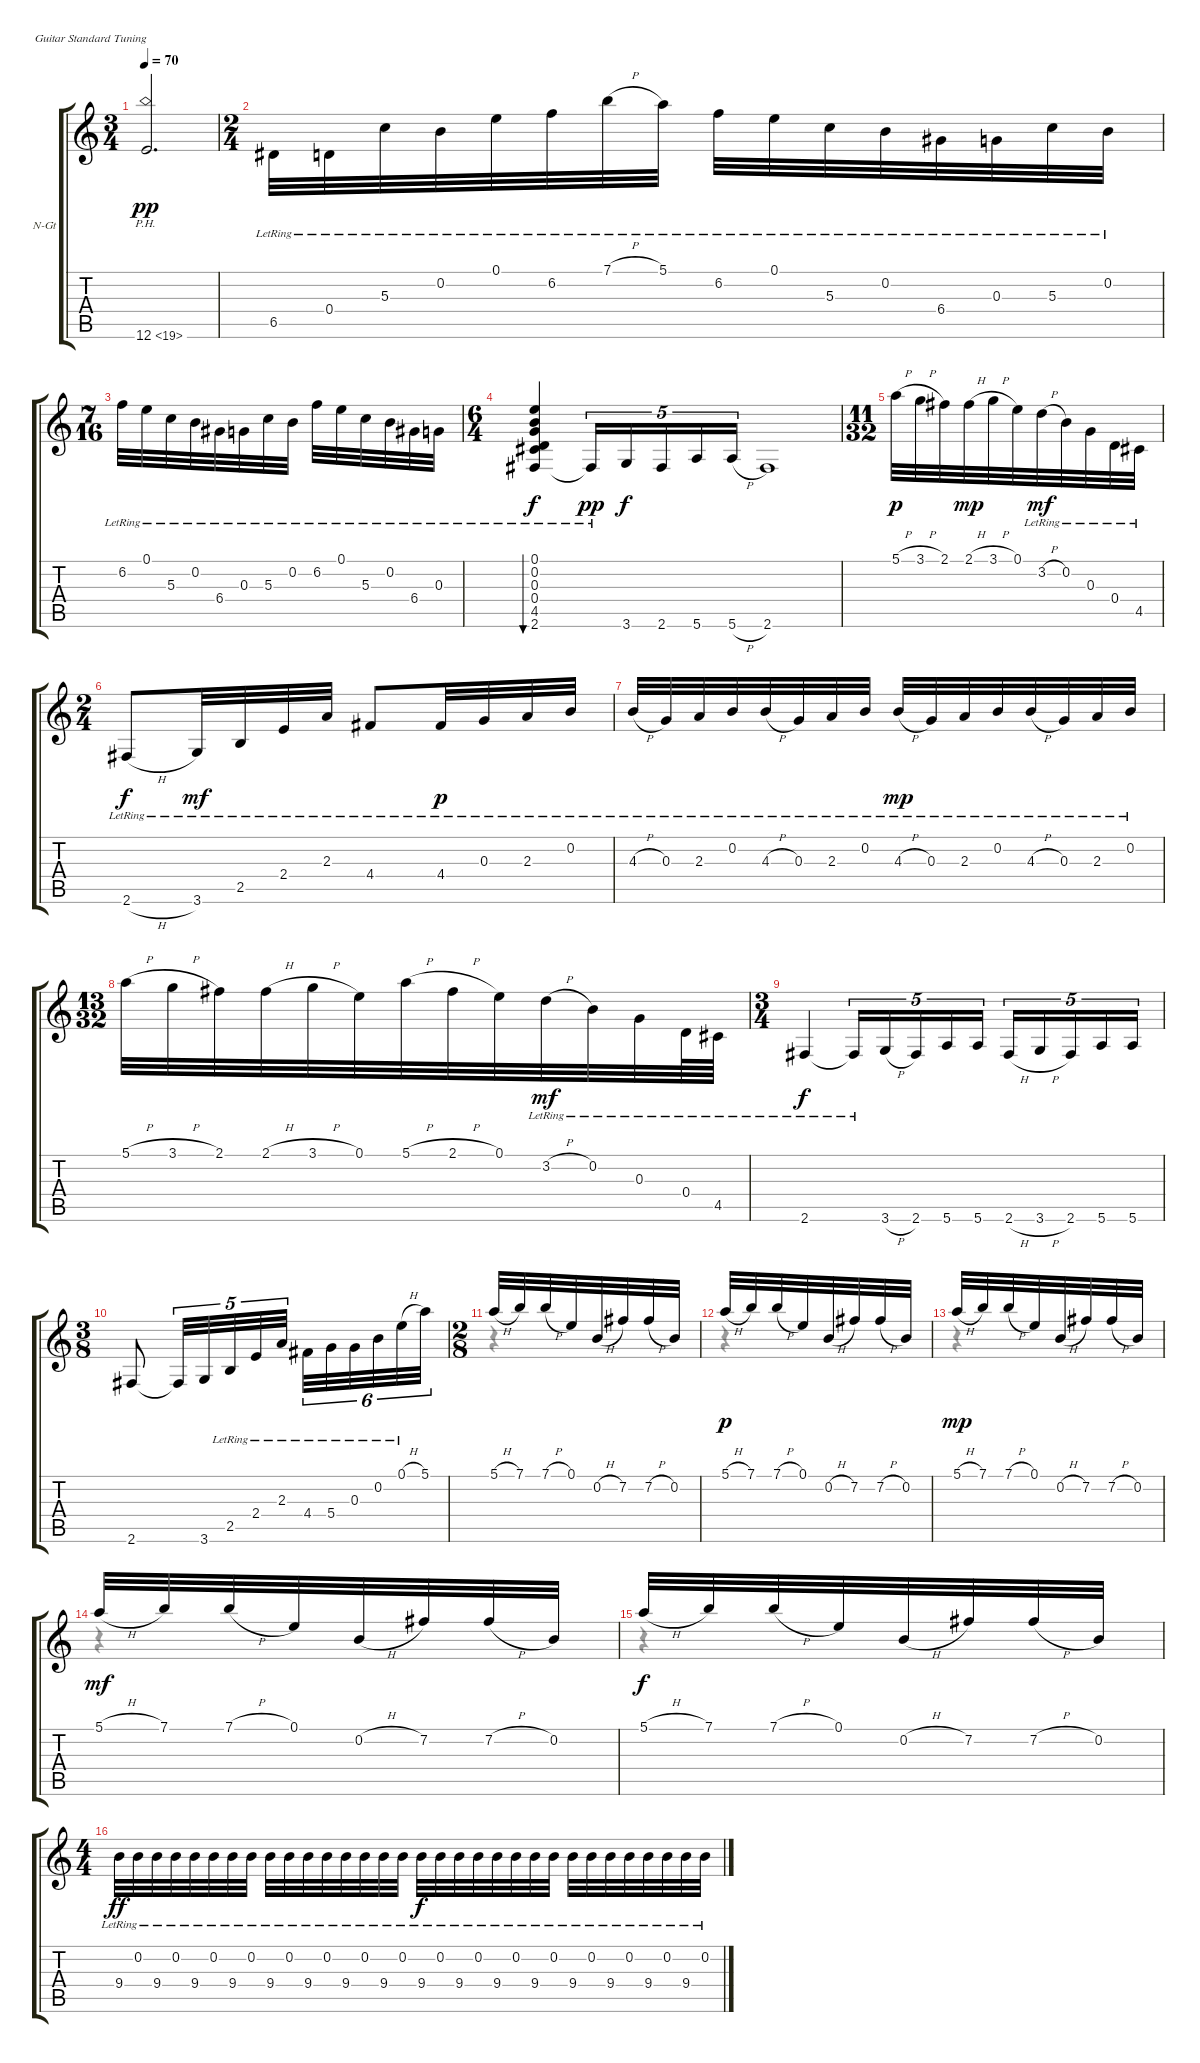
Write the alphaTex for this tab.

\bracketExtendMode groupsimilarinstruments
\firstSystemTrackNameOrientation horizontal
\otherSystemsTrackNameOrientation horizontal
\track ("Ãèòàðà" "N-Gt") {instrument acousticguitarnylon}
\staff {score tabs}
\tuning (E4 B3 G3 D3 A2 E2)
\voice
\ts (3 4)
\beaming (8 2 2 2)
\tempo 70
\clef g2
\ks c
12.6{ph 7}.2{d dy pp} |
\ts (2 4)
\beaming (8 2 2 2)
6.5{lr}.32 0.4{lr}.32 5.3{lr}.32 0.2{lr}.32 0.1{lr}.32 6.2{lr}.32 7.1{h lr}.32 5.1{lr}.32 6.2{lr}.32 0.1{lr}.32 5.3{lr}.32 0.2{lr}.32 6.4{lr}.32 0.3{lr}.32 5.3{lr}.32 0.2{lr}.32 |
\ts (7 16)
\beaming (8 2 2 2)
6.2{lr}.32 0.1{lr}.32{beam merge} 5.3{lr}.32 0.2{lr}.32{beam merge} 6.4{lr}.32 0.3{lr}.32{beam merge} 5.3{lr}.32 0.2{lr}.32 6.2{lr}.32 0.1{lr}.32{beam merge} 5.3{lr}.32 0.2{lr}.32{beam merge} 6.4{lr}.32 0.3{lr}.32 |
\ts (6 4)
\beaming (8 6 6)
(0.1{lr} 0.2{lr} 0.3{lr} 0.4{lr} 4.5{lr} 2.6{lr}).4{bu 240 dy f} 2.6{lr t}.16{tu (5 4) dy pp} 3.6.16{tu (5 4) dy f} 2.6.16{tu (5 4)} 5.6.16{tu (5 4)} 5.6{h}.16{tu (5 4)} 2.6.1 |
\ts (11 32)
\beaming (8 2)
5.1{h}.32{dy p beam merge} 3.1{h}.32{beam merge} 2.1.32{beam merge} 2.1{h}.32{dy mp beam merge} 3.1{h}.32{beam merge} 0.1.32{beam merge} 3.2{h lr}.32{dy mf beam merge} 0.2{lr}.32{beam merge} 0.3{lr}.32{beam merge} 0.4{lr}.32{beam merge} 4.5{lr}.32 |
\ts (2 4)
\beaming (8 2 2)
2.6{h lr}.8{dy f beam merge} 3.6{lr}.32{dy mf beam merge} 2.5{lr}.32 2.4{lr}.32 2.3{lr}.32 4.4{lr}.8{beam merge} 4.4{lr}.32{dy p} 0.3{lr}.32 2.3{lr}.32 0.2{lr}.32 |
4.3{h lr}.32 0.3{lr}.32 2.3{lr}.32 0.2{lr}.32 4.3{h lr}.32 0.3{lr}.32 2.3{lr}.32 0.2{lr}.32 4.3{h lr}.32{dy mp} 0.3{lr}.32 2.3{lr}.32 0.2{lr}.32 4.3{h lr}.32 0.3{lr}.32 2.3{lr}.32 0.2{lr}.32 |
\ts (13 32)
\beaming (8 3)
5.1{h}.32{beam merge} 3.1{h}.32{beam merge} 2.1.32{beam merge} 2.1{h}.32{beam merge} 3.1{h}.32{beam merge} 0.1.32{beam merge} 5.1{h}.32{beam merge} 2.1{h}.32{beam merge} 0.1.32{beam merge} 3.2{h lr}.32{dy mf beam merge} 0.2{lr}.32{beam merge} 0.3{lr}.32{beam merge} 0.4{lr}.64 4.5{lr}.64 |
\ts (3 4)
\beaming (8 2 2 2)
2.6{lr}.4{dy f} 2.6{lr t}.16{tu (5 4)} 3.6{h}.16{tu (5 4)} 2.6.16{tu (5 4)} 5.6.16{tu (5 4)} 5.6.16{tu (5 4)} 2.6{h}.16{tu (5 4)} 3.6{h}.16{tu (5 4)} 2.6.16{tu (5 4)} 5.6.16{tu (5 4)} 5.6.16{tu (5 4)} |
\ts (3 8)
\beaming (8 3)
2.6.8 2.6{t}.32{tu (5 4)} 3.6.32{tu (5 4)} 2.5{lr}.32{tu (5 4)} 2.4{lr}.32{tu (5 4)} 2.3{lr}.32{tu (5 4)} 4.4{lr}.32{tu (6 4)} 5.4{lr}.32{tu (6 4)} 0.3{lr}.32{tu (6 4) beam merge} 0.2{lr}.32{tu (6 4)} 0.1{h lr}.32{tu (6 4)} 5.1.32{tu (6 4)} |
\ts (2 8)
\beaming (8 2)
5.1{h}.32 7.1.32 7.1{h}.32 0.1.32 0.2{h}.32 7.2.32 7.2{h}.32 0.2.32 |
5.1{h}.32{dy p} 7.1.32 7.1{h}.32 0.1.32 0.2{h}.32 7.2.32 7.2{h}.32 0.2.32 |
5.1{h}.32{dy mp} 7.1.32 7.1{h}.32 0.1.32 0.2{h}.32 7.2.32 7.2{h}.32 0.2.32 |
5.1{h}.32{dy mf} 7.1.32 7.1{h}.32 0.1.32 0.2{h}.32 7.2.32 7.2{h}.32 0.2.32 |
5.1{h}.32{dy f} 7.1.32 7.1{h}.32 0.1.32 0.2{h}.32 7.2.32 7.2{h}.32 0.2.32 |
\ts (4 4)
\beaming (8 2 2 2 2)
9.4{lr}.32{dy ff} 0.2{lr}.32 9.4{lr}.32 0.2{lr}.32 9.4{lr}.32 0.2{lr}.32 9.4{lr}.32 0.2{lr}.32 9.4{lr}.32 0.2{lr}.32 9.4{lr}.32 0.2{lr}.32 9.4{lr}.32 0.2{lr}.32 9.4{lr}.32 0.2{lr}.32 9.4{lr}.32{dy f} 0.2{lr}.32 9.4{lr}.32 0.2{lr}.32 9.4{lr}.32 0.2{lr}.32 9.4{lr}.32 0.2{lr}.32 9.4{lr}.32 0.2{lr}.32 9.4{lr}.32 0.2{lr}.32 9.4{lr}.32 0.2{lr}.32 9.4{lr}.32 0.2{lr}.32
\voice
\clef g2
\ottava regular
\simile none
\ks c
|
|
|
|
|
|
|
|
|
|
r.4{dy mf} |
r.4 |
r.4 |
r.4 |
r.4 |
